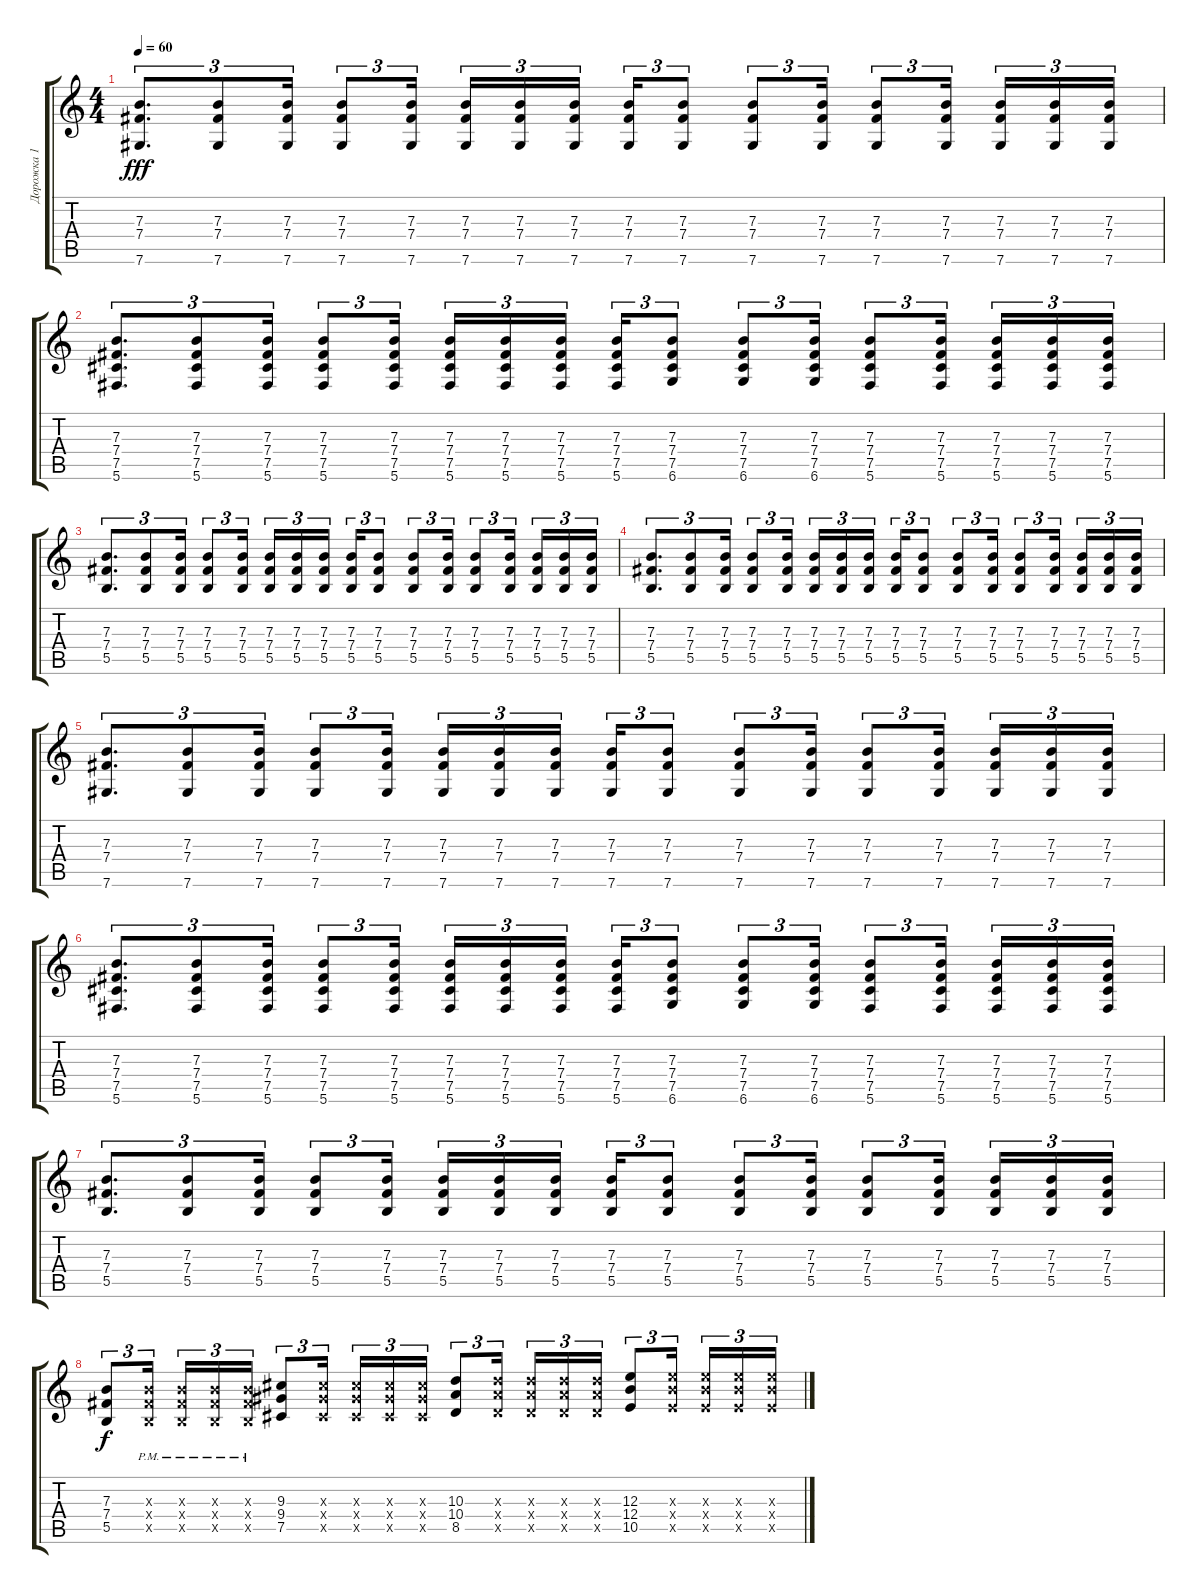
\track ("Дорожка 1" "Дорожка 1") {instrument electricguitarjazz}
\staff {score tabs}
\tuning (Db4 Ab3 E3 B2 Gb2 Db2) {hide}
\ts (4 4)
\tempo 60
\clef g2
\ks c
(7.3 7.4 7.6).8{d tu (3 2) dy fff} (7.3 7.4 7.6).8{tu (3 2)} (7.3 7.4 7.6).16{tu (3 2)} (7.3 7.4 7.6).8{tu (3 2)} (7.3 7.4 7.6).16{tu (3 2) beam splitsecondary} (7.3 7.4 7.6).16{tu (3 2)} (7.3 7.4 7.6).16{tu (3 2)} (7.3 7.4 7.6).16{tu (3 2)} (7.3 7.4 7.6).16{tu (3 2)} (7.3 7.4 7.6).8{tu (3 2)} (7.3 7.4 7.6).8{tu (3 2)} (7.3 7.4 7.6).16{tu (3 2)} (7.3 7.4 7.6).8{tu (3 2)} (7.3 7.4 7.6).16{tu (3 2) beam splitsecondary} (7.3 7.4 7.6).16{tu (3 2)} (7.3 7.4 7.6).16{tu (3 2)} (7.3 7.4 7.6).16{tu (3 2)} |
(7.3 7.4 7.5 5.6).8{d tu (3 2)} (7.3 7.4 7.5 5.6).8{tu (3 2)} (7.3 7.4 7.5 5.6).16{tu (3 2)} (7.3 7.4 7.5 5.6).8{tu (3 2)} (7.3 7.4 7.5 5.6).16{tu (3 2) beam splitsecondary} (7.3 7.4 7.5 5.6).16{tu (3 2)} (7.3 7.4 7.5 5.6).16{tu (3 2)} (7.3 7.4 7.5 5.6).16{tu (3 2)} (7.3 7.4 7.5 5.6).16{tu (3 2)} (7.3 7.4 7.5 6.6).8{tu (3 2)} (7.3 7.4 7.5 6.6).8{tu (3 2)} (7.3 7.4 7.5 6.6).16{tu (3 2)} (7.3 7.4 7.5 5.6).8{tu (3 2)} (7.3 7.4 7.5 5.6).16{tu (3 2) beam splitsecondary} (7.3 7.4 7.5 5.6).16{tu (3 2)} (7.3 7.4 7.5 5.6).16{tu (3 2)} (7.3 7.4 7.5 5.6).16{tu (3 2)} |
(7.3 7.4 5.5).8{d tu (3 2)} (7.3 7.4 5.5).8{tu (3 2)} (7.3 7.4 5.5).16{tu (3 2)} (7.3 7.4 5.5).8{tu (3 2)} (7.3 7.4 5.5).16{tu (3 2) beam splitsecondary} (7.3 7.4 5.5).16{tu (3 2)} (7.3 7.4 5.5).16{tu (3 2)} (7.3 7.4 5.5).16{tu (3 2)} (7.3 7.4 5.5).16{tu (3 2)} (7.3 7.4 5.5).8{tu (3 2)} (7.3 7.4 5.5).8{tu (3 2)} (7.3 7.4 5.5).16{tu (3 2)} (7.3 7.4 5.5).8{tu (3 2)} (7.3 7.4 5.5).16{tu (3 2) beam splitsecondary} (7.3 7.4 5.5).16{tu (3 2)} (7.3 7.4 5.5).16{tu (3 2)} (7.3 7.4 5.5).16{tu (3 2)} |
(7.3 7.4 5.5).8{d tu (3 2)} (7.3 7.4 5.5).8{tu (3 2)} (7.3 7.4 5.5).16{tu (3 2)} (7.3 7.4 5.5).8{tu (3 2)} (7.3 7.4 5.5).16{tu (3 2) beam splitsecondary} (7.3 7.4 5.5).16{tu (3 2)} (7.3 7.4 5.5).16{tu (3 2)} (7.3 7.4 5.5).16{tu (3 2)} (7.3 7.4 5.5).16{tu (3 2)} (7.3 7.4 5.5).8{tu (3 2)} (7.3 7.4 5.5).8{tu (3 2)} (7.3 7.4 5.5).16{tu (3 2)} (7.3 7.4 5.5).8{tu (3 2)} (7.3 7.4 5.5).16{tu (3 2) beam splitsecondary} (7.3 7.4 5.5).16{tu (3 2)} (7.3 7.4 5.5).16{tu (3 2)} (7.3 7.4 5.5).16{tu (3 2)} |
(7.3 7.4 7.6).8{d tu (3 2)} (7.3 7.4 7.6).8{tu (3 2)} (7.3 7.4 7.6).16{tu (3 2)} (7.3 7.4 7.6).8{tu (3 2)} (7.3 7.4 7.6).16{tu (3 2) beam splitsecondary} (7.3 7.4 7.6).16{tu (3 2)} (7.3 7.4 7.6).16{tu (3 2)} (7.3 7.4 7.6).16{tu (3 2)} (7.3 7.4 7.6).16{tu (3 2)} (7.3 7.4 7.6).8{tu (3 2)} (7.3 7.4 7.6).8{tu (3 2)} (7.3 7.4 7.6).16{tu (3 2)} (7.3 7.4 7.6).8{tu (3 2)} (7.3 7.4 7.6).16{tu (3 2) beam splitsecondary} (7.3 7.4 7.6).16{tu (3 2)} (7.3 7.4 7.6).16{tu (3 2)} (7.3 7.4 7.6).16{tu (3 2)} |
(7.3 7.4 7.5 5.6).8{d tu (3 2)} (7.3 7.4 7.5 5.6).8{tu (3 2)} (7.3 7.4 7.5 5.6).16{tu (3 2)} (7.3 7.4 7.5 5.6).8{tu (3 2)} (7.3 7.4 7.5 5.6).16{tu (3 2) beam splitsecondary} (7.3 7.4 7.5 5.6).16{tu (3 2)} (7.3 7.4 7.5 5.6).16{tu (3 2)} (7.3 7.4 7.5 5.6).16{tu (3 2)} (7.3 7.4 7.5 5.6).16{tu (3 2)} (7.3 7.4 7.5 6.6).8{tu (3 2)} (7.3 7.4 7.5 6.6).8{tu (3 2)} (7.3 7.4 7.5 6.6).16{tu (3 2)} (7.3 7.4 7.5 5.6).8{tu (3 2)} (7.3 7.4 7.5 5.6).16{tu (3 2) beam splitsecondary} (7.3 7.4 7.5 5.6).16{tu (3 2)} (7.3 7.4 7.5 5.6).16{tu (3 2)} (7.3 7.4 7.5 5.6).16{tu (3 2)} |
(7.3 7.4 5.5).8{d tu (3 2)} (7.3 7.4 5.5).8{tu (3 2)} (7.3 7.4 5.5).16{tu (3 2)} (7.3 7.4 5.5).8{tu (3 2)} (7.3 7.4 5.5).16{tu (3 2) beam splitsecondary} (7.3 7.4 5.5).16{tu (3 2)} (7.3 7.4 5.5).16{tu (3 2)} (7.3 7.4 5.5).16{tu (3 2)} (7.3 7.4 5.5).16{tu (3 2)} (7.3 7.4 5.5).8{tu (3 2)} (7.3 7.4 5.5).8{tu (3 2)} (7.3 7.4 5.5).16{tu (3 2)} (7.3 7.4 5.5).8{tu (3 2)} (7.3 7.4 5.5).16{tu (3 2) beam splitsecondary} (7.3 7.4 5.5).16{tu (3 2)} (7.3 7.4 5.5).16{tu (3 2)} (7.3 7.4 5.5).16{tu (3 2)} |
(7.3 7.4 5.5).8{tu (3 2) dy f} (7.3{pm x} 7.4{pm x} 5.5{pm x}).16{tu (3 2) beam splitsecondary} (7.3{pm x} 7.4{pm x} 5.5{pm x}).16{tu (3 2)} (7.3{pm x} 7.4{pm x} 5.5{pm x}).16{tu (3 2)} (7.3{pm x} 7.4{pm x} 5.5{pm x}).16{tu (3 2)} (9.3 9.4 7.5).8{tu (3 2)} (9.3{x} 9.4{x} 7.5{x}).16{tu (3 2) beam splitsecondary} (9.3{x} 9.4{x} 7.5{x}).16{tu (3 2)} (9.3{x} 9.4{x} 7.5{x}).16{tu (3 2)} (9.3{x} 9.4{x} 7.5{x}).16{tu (3 2)} (10.3 10.4 8.5).8{tu (3 2)} (10.3{x} 10.4{x} 8.5{x}).16{tu (3 2) beam splitsecondary} (10.3{x} 10.4{x} 8.5{x}).16{tu (3 2)} (10.3{x} 10.4{x} 8.5{x}).16{tu (3 2)} (10.3{x} 10.4{x} 8.5{x}).16{tu (3 2)} (12.3 12.4 10.5).8{tu (3 2)} (12.3{x} 12.4{x} 10.5{x}).16{tu (3 2) beam splitsecondary} (12.3{x} 12.4{x} 10.5{x}).16{tu (3 2)} (12.3{x} 12.4{x} 10.5{x}).16{tu (3 2)} (12.3{x} 12.4{x} 10.5{x}).16{tu (3 2)}
